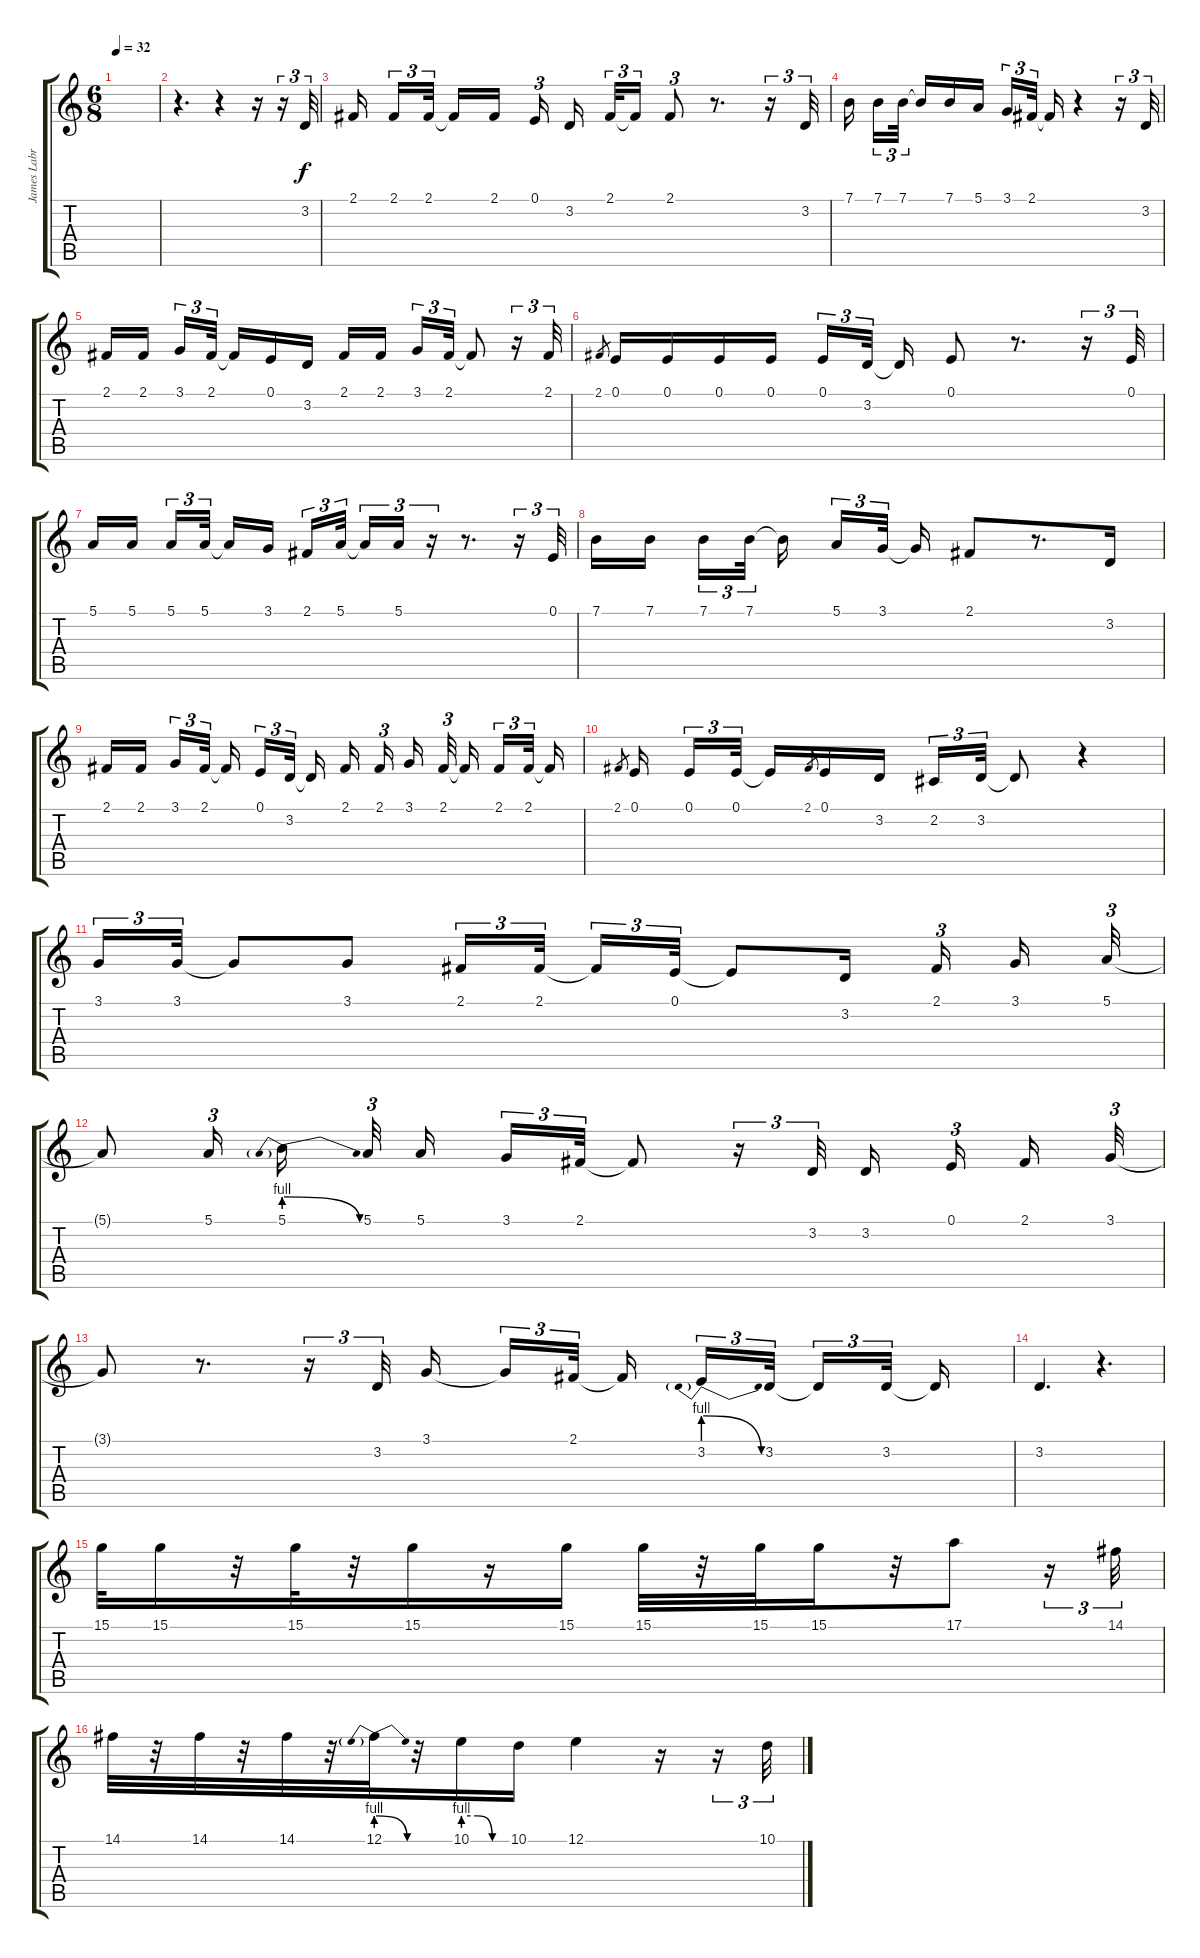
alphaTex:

\track ("James Labrie" "James Labr") {instrument flute}
\staff {score tabs}
\tuning (E4 B3 G3 D3 A2 E2) {hide}
\ts (6 8)
\tempo 32
\clef g2
\ks c
|
r.4{d} r.4 r.16 r.16{tu (3 2)} 3.2.32{tu (3 2)} |
2.1.16{beam splitsecondary} 2.1.16{tu (3 2)} 2.1.32{tu (3 2) beam splitsecondary} 2.1{t}.16 2.1.16{beam splitsecondary} 0.1.16{tu (3 2) beam splitsecondary} 3.2.16 2.1.32{tu (3 2)} 2.1{t}.16{tu (3 2)} 2.1.8{tu (3 2)} r.8{d} r.16{tu (3 2)} 3.2.32{tu (3 2)} |
7.1.16{beam splitsecondary} 7.1.16{tu (3 2)} 7.1.32{tu (3 2) beam splitsecondary} 7.1{t}.16 7.1.16 5.1.16{beam splitsecondary} 3.1.16{tu (3 2)} 2.1.32{tu (3 2)} 2.1{t}.16 r.4 r.16{tu (3 2)} 3.2.32{tu (3 2)} |
2.1.16 2.1.16{beam splitsecondary} 3.1.16{tu (3 2)} 2.1.32{tu (3 2) beam splitsecondary} 2.1{t}.16 0.1.16 3.2.16 2.1.16 2.1.16{beam splitsecondary} 3.1.16{tu (3 2)} 2.1.32{tu (3 2)} 2.1{t}.8 r.16{tu (3 2)} 2.1.32{tu (3 2)} |
2.1.8{gr} 0.1.16 0.1.16 0.1.16 0.1.16{beam splitsecondary} 0.1.16{tu (3 2)} 3.2.32{tu (3 2) beam splitsecondary} 3.2{t}.16 0.1.8 r.8{d} r.16{tu (3 2)} 0.1.32{tu (3 2)} |
5.1.16 5.1.16{beam splitsecondary} 5.1.16{tu (3 2)} 5.1.32{tu (3 2) beam splitsecondary} 5.1{t}.16 3.1.16{beam splitsecondary} 2.1.16{tu (3 2)} 5.1.32{tu (3 2)} 5.1{t}.16{tu (3 2)} 5.1.16{tu (3 2)} r.16{tu (3 2)} r.8{d} r.16{tu (3 2)} 0.1.32{tu (3 2)} |
7.1.16 7.1.16{beam splitsecondary} 7.1.16{tu (3 2)} 7.1.32{tu (3 2) beam splitsecondary} 7.1{t}.16{beam splitsecondary} 5.1.16{tu (3 2)} 3.1.32{tu (3 2) beam splitsecondary} 3.1{t}.16 2.1.8 r.8{d} 3.2.16 |
2.1.16 2.1.16{beam splitsecondary} 3.1.16{tu (3 2)} 2.1.32{tu (3 2) beam splitsecondary} 2.1{t}.16{beam splitsecondary} 0.1.16{tu (3 2)} 3.2.32{tu (3 2) beam splitsecondary} 3.2{t}.16 2.1.16{beam splitsecondary} 2.1.16{tu (3 2) beam splitsecondary} 3.1.16{beam splitsecondary} 2.1.32{tu (3 2) beam splitsecondary} 2.1{t}.16{beam splitsecondary} 2.1.16{tu (3 2)} 2.1.32{tu (3 2) beam splitsecondary} 2.1{t}.16 |
2.1.8{gr} 0.1.16{beam splitsecondary} 0.1.16{tu (3 2)} 0.1.32{tu (3 2) beam splitsecondary} 0.1{t}.16 2.1.8{gr} 0.1.16 3.2.16{beam splitsecondary} 2.2.16{tu (3 2)} 3.2.32{tu (3 2)} 3.2{t}.8 r.4 |
3.1.16{tu (3 2)} 3.1.32{tu (3 2)} 3.1{t}.8 3.1.8 2.1.16{tu (3 2)} 2.1.32{tu (3 2)} 2.1{t}.16{tu (3 2)} 0.1.32{tu (3 2)} 0.1{t}.8 3.2.16{beam splitsecondary} 2.1.16{tu (3 2) beam splitsecondary} 3.1.16 5.1.32{tu (3 2)} |
5.1{t}.8 5.1.16{tu (3 2) beam splitsecondary} 5.1{be (prebendrelease 0 4 60 0)}.16{beam splitsecondary} 5.1.32{tu (3 2) beam splitsecondary} 5.1.16{beam splitsecondary} 3.1.16{tu (3 2)} 2.1.32{tu (3 2)} 2.1{t}.8 r.16{tu (3 2)} 3.2.32{tu (3 2) beam splitsecondary} 3.2.16{beam splitsecondary} 0.1.16{tu (3 2) beam splitsecondary} 2.1.16 3.1.32{tu (3 2)} |
3.1{t}.8 r.8{d} r.16{tu (3 2)} 3.2.32{tu (3 2)} 3.1.16{beam splitsecondary} 3.1{t}.16{tu (3 2)} 2.1.32{tu (3 2) beam splitsecondary} 2.1{t}.16{beam splitsecondary} 3.2{be (prebendrelease 0 4 60 0)}.16{tu (3 2)} 3.2.32{tu (3 2) beam splitsecondary} 3.2{t}.16{tu (3 2)} 3.2.32{tu (3 2) beam splitsecondary} 3.2{t}.16 |
3.2.4{d} r.4{d} |
15.1.32 15.1.16 r.32 15.1.32 r.32 15.1.16 r.16 15.1.16 15.1.32 r.32 15.1.32 15.1.16 r.32 17.1.8 r.16{tu (3 2)} 14.1.32{tu (3 2)} |
14.1.32 r.32 14.1.32 r.32 14.1.32 r.32 12.1{be (prebendrelease 0 4 60 0)}.32 r.32 10.1{be (custom 0 4 20 4 40 0 60 0)}.16 10.1.16 12.1.4 r.16 r.16{tu (3 2)} 10.1.32{tu (3 2)}
